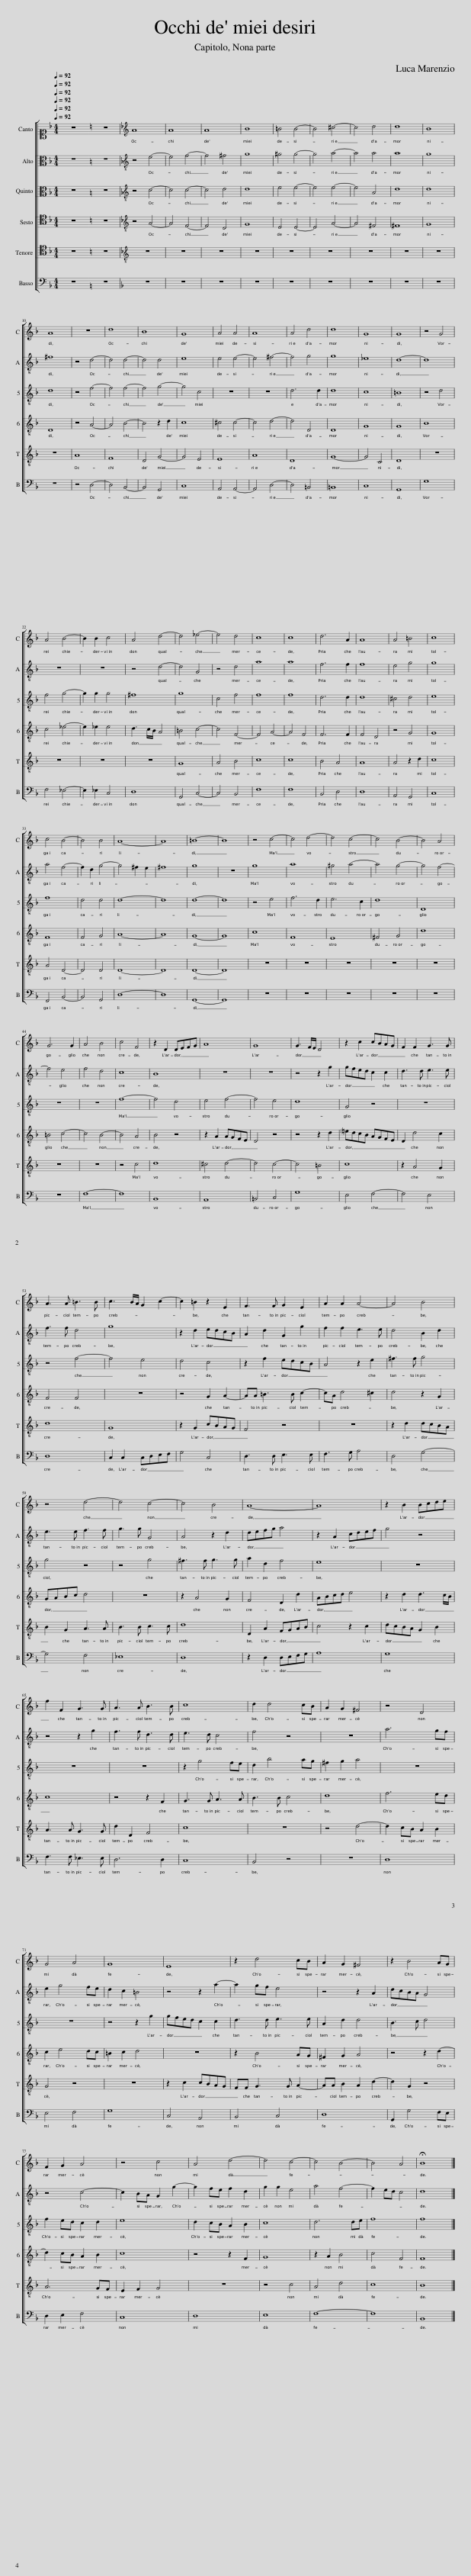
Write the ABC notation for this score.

X:1
%%score [ 1 [ 2 3 ] [ 4 5 ] 6 ]
L:1/8
Q:1/4=92
M:4/4
I:linebreak $
K:F
V:1 alto1
V:2 alto
V:3 alto
V:4 tenor
V:5 tenor
V:6 bass
V:1
 z8 |[K:C] z8 |[K:F][K:treble] A8 | A8 | A8 | %5
 B8 | =B4 B4- | B4 ^c4- | c4 d4 | d8 | %10
 B8 |$ A8 | z8 | d8 | B8 | %15
 G8 | A4 A4 | A8 | A4 d4 | d8 | %20
 G8 | G8 | z4 G4 |$ A4 B4- | B2 B2 c4 | %25
 A4 d4- | d4 _e4- | e4 d4 | c8 | c8 | %30
 d6 A2 | A8 | A4 =B4 | c8 |$ c4 B4- | %35
 B4 B4 | A8- | A8 | =B8- | B8 | %40
 z4 c4- | c4 d4- | d4 c4- | c4 B4- | B4 A4 |$ %45
 G6 G2 | A4 B4 | c4 F4 | z2 D2 DEFG | A8 | %50
 G8 | G3 F/E/ D4 | z2 c2 cBAG | F2 F2 G3 G |$ A3 A =B3 B | %55
 c3 B/A/ G2 c2- | c2 =B2 z2 E2 | F3 F G2 E2 | A2 A2 A4- | A4 B4 |$ %60
 z4 d4- | d4 c4- | c4 B4 | A8- | A8 | %65
 z2 B2 Bcde |$ f2 F2 G3 G | A3 A B3 B | c8 | d2 d4 cB | %70
 A2 G2 ^F4 | z4 D4 |$ G4 A4 | G8 | E8 | %75
 z2 d4 cB | A2 G2 ^F4 | z2 B4 AG |$ F2 G2 A4 | z4 c4 | %80
 A4 d4- | d4 c4- | c4 B4- | B4 A4 | !fermata!B8 |] %85
V:2
 z8 |[K:C] z8 |[K:F][K:treble-8] z4 e4- | e4 f4- | f4 ^f4 | %5
 g8 | ^g4 g4- | g4 a4- | a4 a4 | a8 | %10
 g8 |$ ^f8 | z4 d4- | d4 d4- | d4 d4 | %15
 e8 | e4 e4- | e4 ^f4- | f4 g4 | g8 | %20
 _e8 | d8- | d8 |$ z8 | z8 | %25
 z4 d4- | d4 G4 | z4 d4 | a8 | a8 | %30
 f6 f2 | f8 | e4 g4 | g8 |$ a4 f4- | %35
 f2 d2 g4- | g4 ^f2 e2 | ^f8 | g8 | z8 | %40
 g8 | a8 | ^g4 a4- | a4 g4- | g4 f4- |$ %45
 f4 e4 | f4 d4 | c8 | B8 | z8 | %50
 z8 | z4 z2 g2 | gfed c2 c2 | d3 d e3 e |$ f3 f d4 | %55
 g8 | z2 d2 edcB | A2 d2 G2 g2 | f2 f2 e3 e | d4 B2 d2 |$ %60
 e3 e f3 f | g3 g G4 | A4 z2 d2 | defg a4 | z2 A2 cdef | %65
 g4 z4 |$ z4 z2 g2 | f3 f d3 d | e3 d c4 | f4 z4 | %70
 z8 | a6 gf |$ e2 g4 fe | d2 c2 =B4 | z4 z2 a2- | %75
 a2 gf e4 | z4 z2 A2 | dcBA G4 |$ z4 c4- | c2 BA G2 g2- | %80
 g2 fe f2 d2 | g2 g2 e4 | a4 f4- | f2 ed c4 | d8 |] %85
V:3
 z8 |[K:C] z8 |[K:F][K:treble-8] z4 c4- | c4 c4- | c4 d4 | %5
 d8 | e4 e4- | e4 e4- | e4 A4 | d8 | %10
 d8 |$ d8 | z4 f4- | f4 f4- | f4 g4- | %15
 g4 c4 | z8 | z8 | d6 d2 | d8 | %20
 c8 | =B8 | z4 d4 |$ f4 g4- | g2 g2 g4 | %25
 ^f8 | g8 | c4 f4 | f8 | f8 | %30
 d6 d2 | d8 | ^c4 d4 | e8 |$ f8 | %35
 d4 d4 | d8- | d8 | d8- | d8 | %40
 z4 e4 | f6 d2 | e6 c2 | d8 | D8 |$ %45
 z8 | z8 | f8- | f4 d4 | e4 f4- | %50
 f4 e4 | d8 | G4 z4 | z8 |$ z4 f4- | %55
 f4 e4 | d4 c4 | z2 f2 edcB | A4 z2 e2 | ^f3 f g4 |$ %60
 g4 z4 | z4 g4 | ^f3 f g3 g | a2 d2 f4 | e8 | %65
 z8 |$ z8 | z8 | z2 g4 fe | d2 b4 ag | %70
 ^f2 g2 a4 | z8 |$ z8 | z4 z2 g2 | gfed c2 c2 | %75
 d3 d e3 e | A2 d2 d4 | B3 c d4 |$ f2 ed c2 d2 | e8 | %80
 d2 cB A2 B2 | c8 | d6 de | f8 | f8 |] %85
V:4
 z8 |[K:C] z8 |[K:F][K:treble-8] z4 A4- | A4 F4- | F4 D4 | %5
 G8 | E4 E4- | E4 A4- | A4 ^F4 | ^F8 | %10
 G8 |$ D8 | z4 A4- | A4 B4- | B4 z2 d2 | %15
 c8 | ^c4 c4- | c4 d4- | d4 D4 | D8 | %20
 G8 | G8 | B8 |$ c4 _e4- | e2 _e2 e4 | %25
 d3 c/B/ A4 | =B4 c4- | c4 F4- | F4 A4- | A4 F4 | %30
 F6 F2 | F4 D4 | z4 G4 | G8 |$ F8 | %35
 F4 G4 | A8- | A8 | G8- | G8 | %40
 c8 | F8 | E8 | ^F4 G4 | d8 |$ %45
 =B4 c4- | c4 B4- | B4 A4 | B4 z4 | z2 A2 AGFE | %50
 D4 z4 | z4 z2 d2 | !courtesy!=edcB AGFE | D2 d4 c2 |$ F4 F4 | %55
 z8 | z4 G2 A2- | AA =B3 B c2- | cA d4 ^c2 | d4 z2 G2 |$ %60
 GABc d4 | z8 | z2 A4 G2 | F4 D2 d2 | ABcd e4 | %65
 z2 d2 d3 c/B/ |$ c8 | z4 z2 F2 | G3 G A3 A | B3 B c4 | %70
 d8 | f6 ed |$ c2 e4 dc | =B2 c2 d4 | z8 | %75
 z2 B4 AG | ^F2 G2 A4 | z4 z2 d2- |$ d2 cB A2 B2 | c8 | %80
 z4 z2 F2 | G8 | z2 A2 B4 | c4 F4 | F8 |] %85
V:5
 z8 |[K:C] z8 |[K:F][K:treble-8] z8 | z8 | z8 | %5
 z8 | z8 | z8 | z8 | z8 | %10
 z8 |$ z8 | A8 | F8 | D4 G4- | %15
 G4 E4 | E8 | A8 | D8 | G8- | %20
 G4 C4 | D8 | z8 |$ z8 | z8 | %25
 z8 | G8 | A4 B4 | c8 | c8 | %30
 B4 A4 | A8 | A4 z2 d2 | c8 |$ A4 D4- | %35
 D4 D4 | D8- | D8 | D8- | D8 | %40
 z8 | z8 | z8 | z8 | z8 |$ %45
 z8 | z8 | z4 c4 | d8 | ^c4 d4- | %50
 d4 c4- | c4 =B4 | c8 | z2 A4 G2 |$ d8 | %55
 G8 | z2 G2 cBAG | F4 z4 | z8 | z2 d2 dcBA |$ %60
 B2 G2 A3 A | B3 B c3 c | d8 | D2 A2 FGAB | c4 z2 c2 | %65
 dcBA G2 B2 |$ A3 A G3 G | d2 D2 F4 | c8 | z8 | %70
 z4 d4- | d2 cB A2 B2 |$ G4 z4 | z8 | z2 c2 cBAG | %75
 FF G3 G A2- | AA B2 A2 d2- | d2 G2 z4 |$ A6 GF | E2 F2 G4 | %80
 z8 | z4 c4 | A4 d4 | c8 | B8 |] %85
V:6
 z8 |[K:C] z8 |[K:F] z8 | z8 | z8 | %5
 z8 | z8 | z8 | z8 | z8 | %10
 z8 |$ z8 | z4 D,4- | D,4 B,,4- | B,,4 G,,4 | %15
 C,8 | A,,4 A,,4- | A,,4 D,4- | D,4 =B,,4 | =B,,8 | %20
 C,8 | G,,8 | G,8 |$ F,4 _E,4- | E,2 _E,2 C,4 | %25
 D,8 | G,,4 C,4- | C,4 B,,4 | F,8 | F,8 | %30
 B,,4 D,4 | D,8 | A,,4 G,,4 | C,8 |$ F,,4 B,,4- | %35
 B,,4 G,,4 | D,8- | D,8 | G,,8- | G,,8 | %40
 z8 | z8 | z8 | z8 | z8 |$ %45
 z8 | F,8- | F,8 | B,,8 | A,,8 | %50
 =B,,4 C,4 | G,8 | E,4 F,4- | F,4 E,4 |$ D,8 | %55
 C,2 C,2 C,D,E,F, | G,4 C,4 | D,3 D, E,3 E, | F,3 G, A,4 | D,4 G,4- |$ %60
 G,4 F,4 | _E,8 | D,8 | z2 D,2 D,E,F,G, | A,8 | %65
 G,8 |$ F,3 F, _E,3 E, | D,6 D,2 | C,8 | B,,4 z4 | %70
 z8 | D,8 |$ E,4 F,4 | G,8 | C,4 A,,4 | %75
 B,,4 C,4 | D,8 | G,,2 G,4 F,E, |$ D,2 E,2 F,4 | C,8 | %80
 D,8 | E,8 | F,8- | F,8 | B,,8 |] %85
